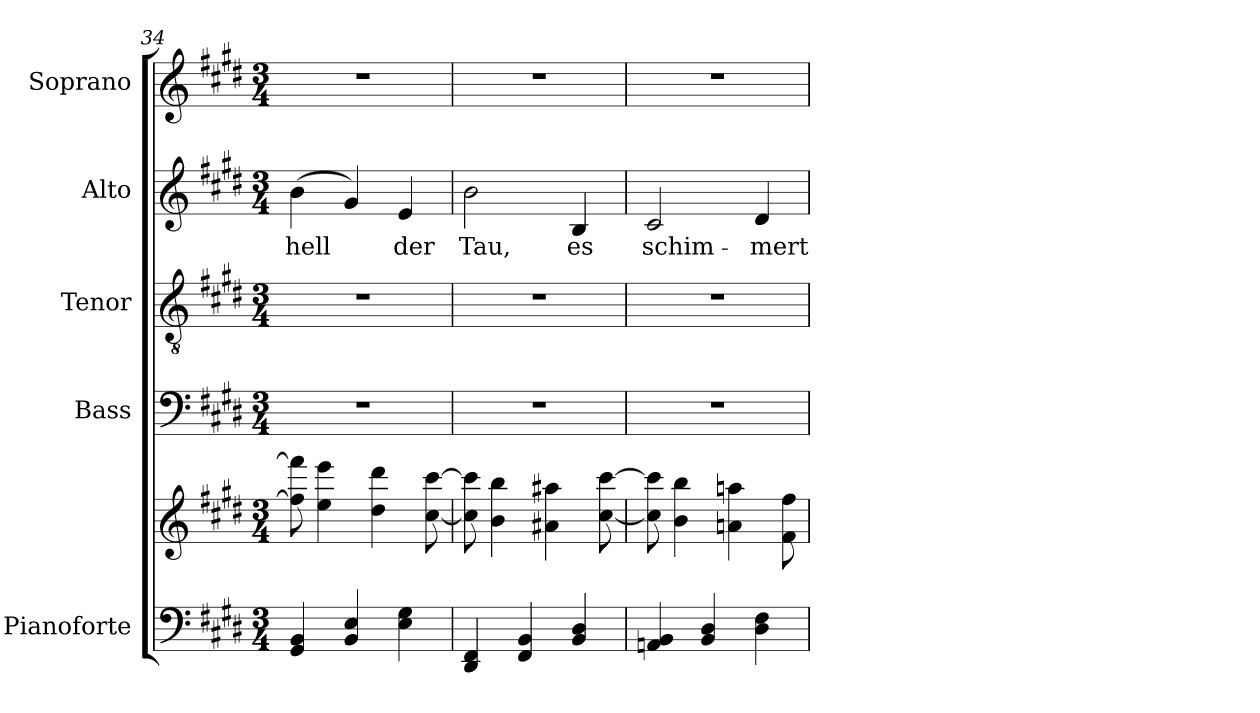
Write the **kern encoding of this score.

**kern	**kern	**kern	**kern	**kern	**text	**kern
*part5	*part5	*part4	*part3	*part2	*part2	*part1
*staff6	*staff5	*staff4	*staff3	*staff2	*staff2	*staff1
*I"Pianoforte	*	*I"Bass	*I"Tenor	*I"Alto	*	*I"Soprano
*I'Pno	*	*	*	*	*	*
*clefF4	*clefG2	*clefF4	*clefGv2	*clefG2	*	*clefG2
*k[f#c#g#d#]	*k[f#c#g#d#]	*k[f#c#g#d#]	*k[f#c#g#d#]	*k[f#c#g#d#]	*	*k[f#c#g#d#]
*M3/4	*M3/4	*M3/4	*M3/4	*M3/4	*	*M3/4
=34	=34	=34	=34	=34	=34	=34
!	!	!	!	!	!LO:LY:b	!
4GG#/ 4BB/	8ff#\] 8fff#\]	2.r	2.r	(4b\	hell	2.r
.	4ee\ 4eee\	.	.	.	.	.
4BB/ 4E/	.	.	.	4g#/)	.	.
.	4dd#\ 4ddd#\	.	.	.	.	.
!	!	!	!	!	!LO:LY:b	!
4E\ 4G#\	.	.	.	4e/	der	.
.	[8cc#\ [8ccc#\	.	.	.	.	.
=35	=35	=35	=35	=35	=35	=35
!	!	!	!	!	!LO:LY:b	!
4DD#/ 4FF#/	8cc#\] 8ccc#\]	2.r	2.r	2b\	Tau,	2.r
.	4b\ 4bb\	.	.	.	.	.
4FF#/ 4BB/	.	.	.	.	.	.
.	4a#X\ 4aa#X\	.	.	.	.	.
!	!	!	!	!	!LO:LY:b	!
4BB/ 4D#/	.	.	.	4B/	es	.
.	[8cc#\ [8ccc#\	.	.	.	.	.
=36	=36	=36	=36	=36	=36	=36
!	!	!	!	!	!LO:LY:b	!
4AAn/ 4BB/	8cc#\] 8ccc#\]	2.r	2.r	2c#/	schim-	2.r
.	4b\ 4bb\	.	.	.	.	.
4BB/ 4D#/	.	.	.	.	.	.
.	4an\ 4aan\	.	.	.	.	.
!	!	!	!	!	!LO:LY:b	!
4D#\ 4F#\	.	.	.	4d#/	-mert	.
.	8f#\ 8ff#\	.	.	.	.	.
=	=	=	=	=	=	=
*-	*-	*-	*-	*-	*-	*-
